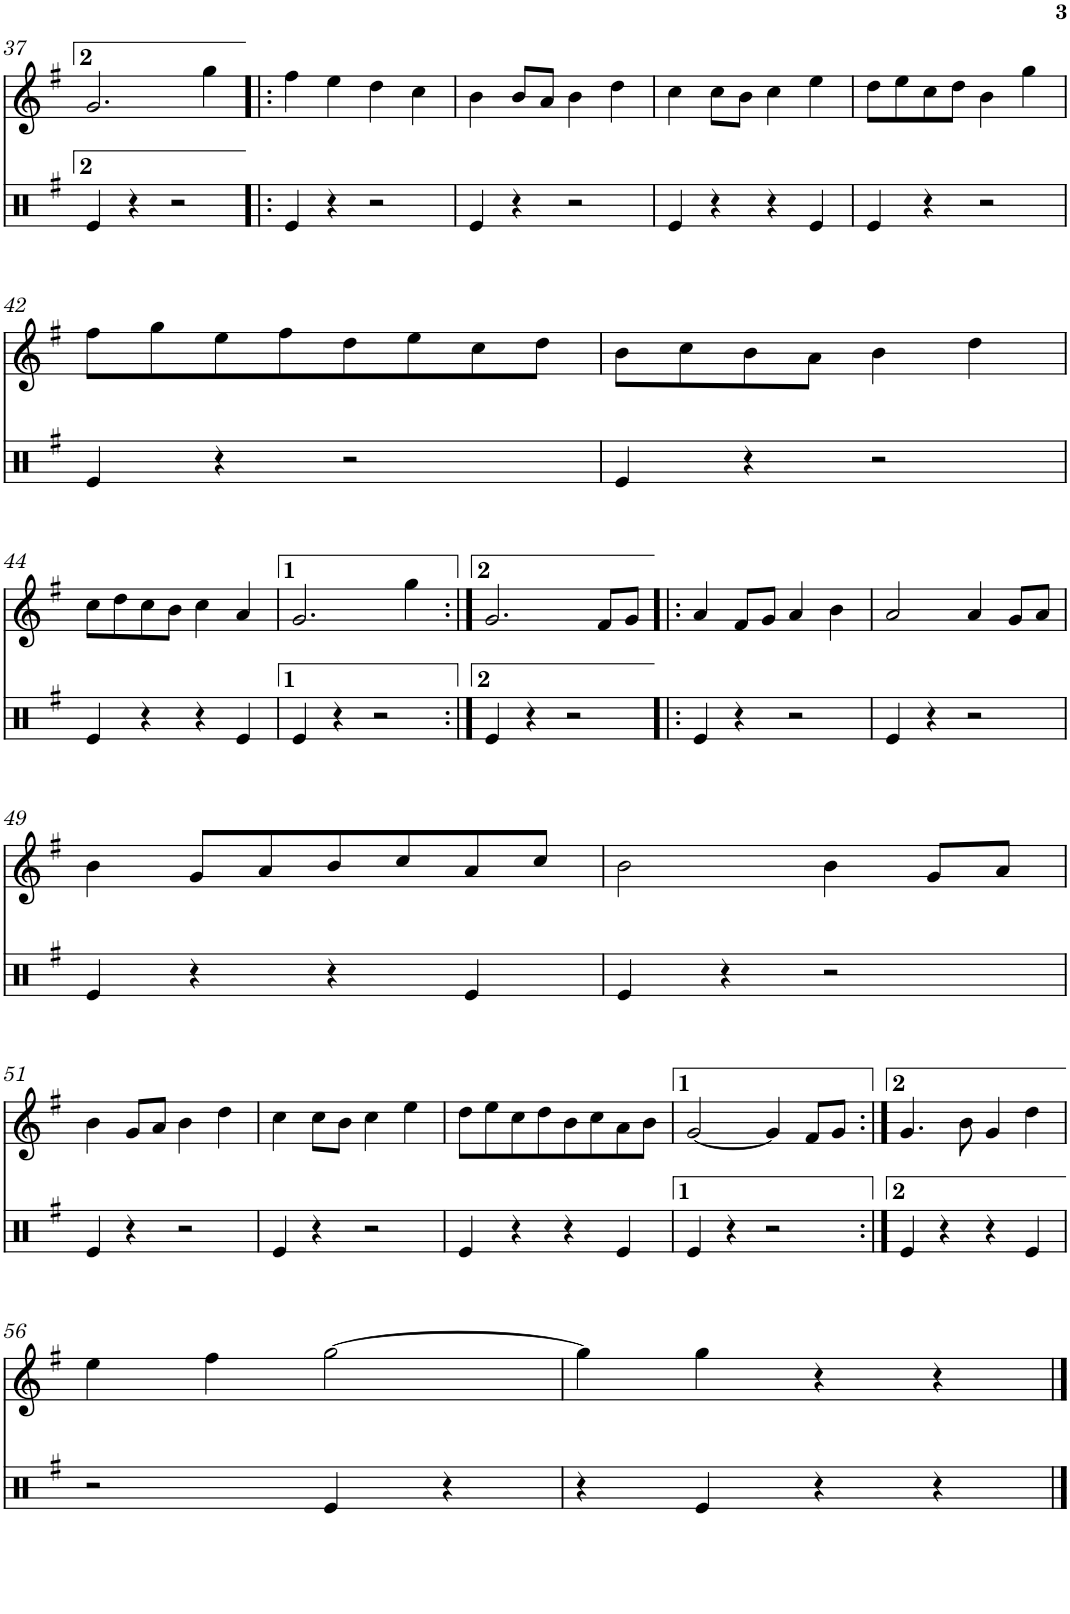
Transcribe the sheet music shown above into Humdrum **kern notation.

**kern	**kern
*part2	*part1
*staff2	*staff1
*I"Timbal	*I"Gralla
!!LO:PB:g=z
*clefX	*clefG2
*k[f#]	*k[f#]
*M1/4	*M1/4
=37	=37
4e/	[4g/
4r	2ryy
2r	.
.	4gg\
=38!|:	=38!|:
4e/	4ff#\
4r	4g/_
2r	4ee\
.	4dd\
4ryy	4cc\
=39	=39
4e/	4b\
4r	4g/]
2r	8b/L
.	8a/J
.	4b\
4ryy	4dd\
=40	=40
4e/	4cc\
4r	8cc\L
.	8b\J
4r	4cc\
4e/	4ee\
=41	=41
4e/	8dd\L
.	8ee\
4r	8cc\
.	8dd\J
2r	4b\
.	4gg\
!!LO:LB:g=z
=42	=42
4e/	8ff#\L
.	8gg\
4r	8ee\
.	8ff#\
2r	8dd\
.	8ee\
.	8cc\
.	8dd\J
=43	=43
4e/	8b\L
.	8cc\
4r	8b\
.	8a\J
2r	4b\
.	4dd\
!!LO:LB:g=z
=44	=44
4e/	8cc\L
.	8dd\
4r	8cc\
.	8b\J
4r	4cc\
4e/	4a/
=45	=45
4e/	[4g/
4r	2ryy
2r	.
.	4gg\
=46:|!	=46:|!
4e/	[4g/
4r	4g/_
2r	4ryy
.	8f#/L
.	8g/J
=47!|:	=47!|:
4e/	4a/
4r	4g/_
2r	4g/]
.	8f#/L
.	8g/J
2ryy	4a/
.	4b\
=48	=48
4e/	[4a/
4r	4g/]
2r	4a/
.	8g/L
.	8a/J
!!LO:LB:g=z
=49	=49
4e/	4b\
4r	4a/]
4r	8g/L
.	8a/
4e/	8b/
.	8cc/
4ryy	8a/
.	8cc/J
=50	=50
4e/	[4b\
4r	4ryy
2r	4b\
.	8g/L
.	8a/J
!!LO:LB:g=z
=51	=51
4e/	4b\
4r	4b\]
2r	8g/L
.	8a/J
.	4b\
4ryy	4dd\
=52	=52
4e/	4cc\
4r	8cc\L
.	8b\J
2r	4cc\
.	4ee\
=53	=53
4e/	8dd\L
.	8ee\
4r	8cc\
.	8dd\
4r	8b\
.	8cc\
4e/	8a\
.	8b\J
=54	=54
4e/	[4g/
4r	4ryy
2r	4g/]
.	8f#/L
.	8g/J
=55:|!	=55:|!
4e/	[4g/
4r	4g/_
4r	8b\
.	4g/
4e/	.
.	4dd\
8ryy	.
!!LO:LB:g=z
=56	=56
4r	4ee\
4ryy	8g/]
.	4ff#\
4e/	.
.	[2gg\
4r	.
8ryy	.
=57	=57
4r	4gg\]
4r	4gg\
4e/	4r
4r	4r
4r	4ryy
==	==
*-	*-
